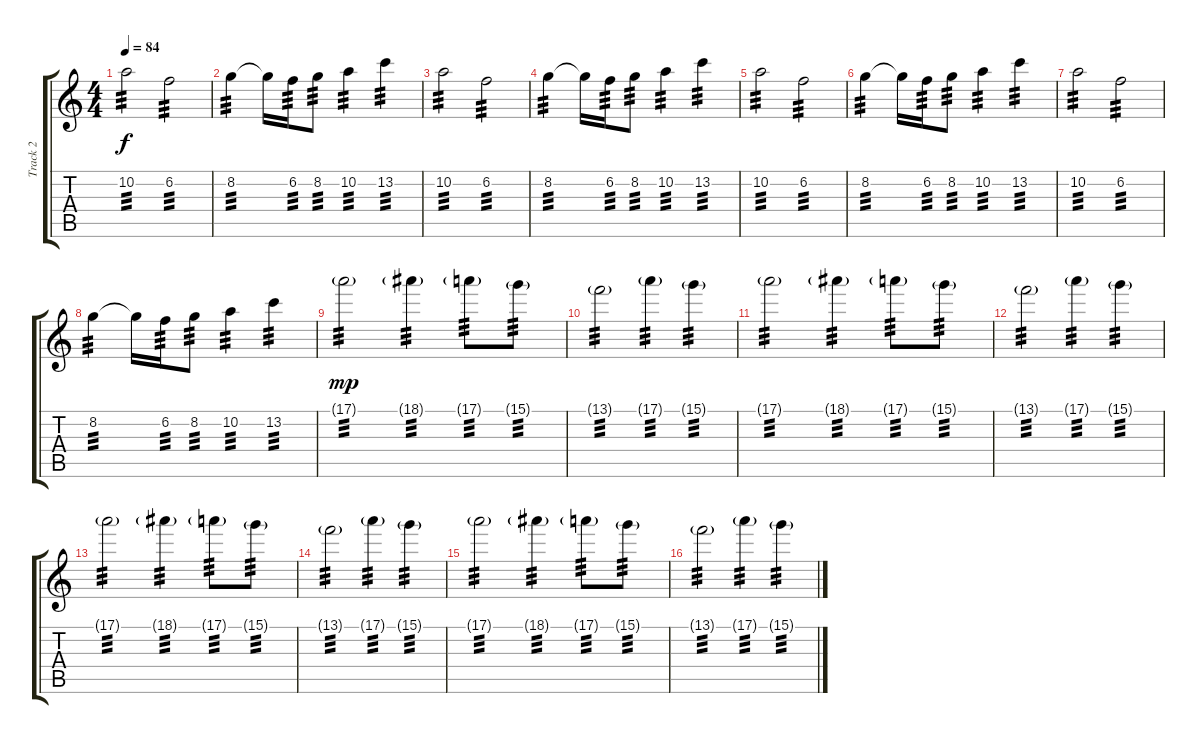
\track ("Track 2" "Track 2") {instrument electricguitarjazz}
\staff {score tabs}
\tuning (E4 B3 G3 D3 A2 E2) {hide}
\ts (4 4)
\tempo 84
\clef g2
\ks c
10.2.2{tp 3 dy f volume 7} 6.2.2{tp 3} |
8.2.4{tp 3} 8.2{t}.16 6.2.16{tp 3} 8.2.8{tp 3} 10.2.4{tp 3} 13.2.4{tp 3} |
10.2.2{tp 3} 6.2.2{tp 3} |
8.2.4{tp 3} 8.2{t}.16 6.2.16{tp 3} 8.2.8{tp 3} 10.2.4{tp 3} 13.2.4{tp 3} |
10.2.2{tp 3} 6.2.2{tp 3} |
8.2.4{tp 3} 8.2{t}.16 6.2.16{tp 3} 8.2.8{tp 3} 10.2.4{tp 3} 13.2.4{tp 3} |
10.2.2{tp 3} 6.2.2{tp 3} |
8.2.4{tp 3} 8.2{t}.16 6.2.16{tp 3} 8.2.8{tp 3} 10.2.4{tp 3} 13.2.4{tp 3} |
17.1{g}.2{tp 3 dy mp volume 16 instrument overdrivenguitar} 18.1{g}.4{tp 3} 17.1{g}.8{tp 3} 15.1{g}.8{tp 3} |
13.1{g}.2{tp 3} 17.1{g}.4{tp 3} 15.1{g}.4{tp 3} |
17.1{g}.2{tp 3 volume 16 instrument overdrivenguitar} 18.1{g}.4{tp 3} 17.1{g}.8{tp 3} 15.1{g}.8{tp 3} |
13.1{g}.2{tp 3} 17.1{g}.4{tp 3} 15.1{g}.4{tp 3} |
17.1{g}.2{tp 3 volume 16 instrument overdrivenguitar} 18.1{g}.4{tp 3} 17.1{g}.8{tp 3} 15.1{g}.8{tp 3} |
13.1{g}.2{tp 3} 17.1{g}.4{tp 3} 15.1{g}.4{tp 3} |
17.1{g}.2{tp 3 volume 16 instrument overdrivenguitar} 18.1{g}.4{tp 3} 17.1{g}.8{tp 3} 15.1{g}.8{tp 3} |
13.1{g}.2{tp 3} 17.1{g}.4{tp 3} 15.1{g}.4{tp 3}
